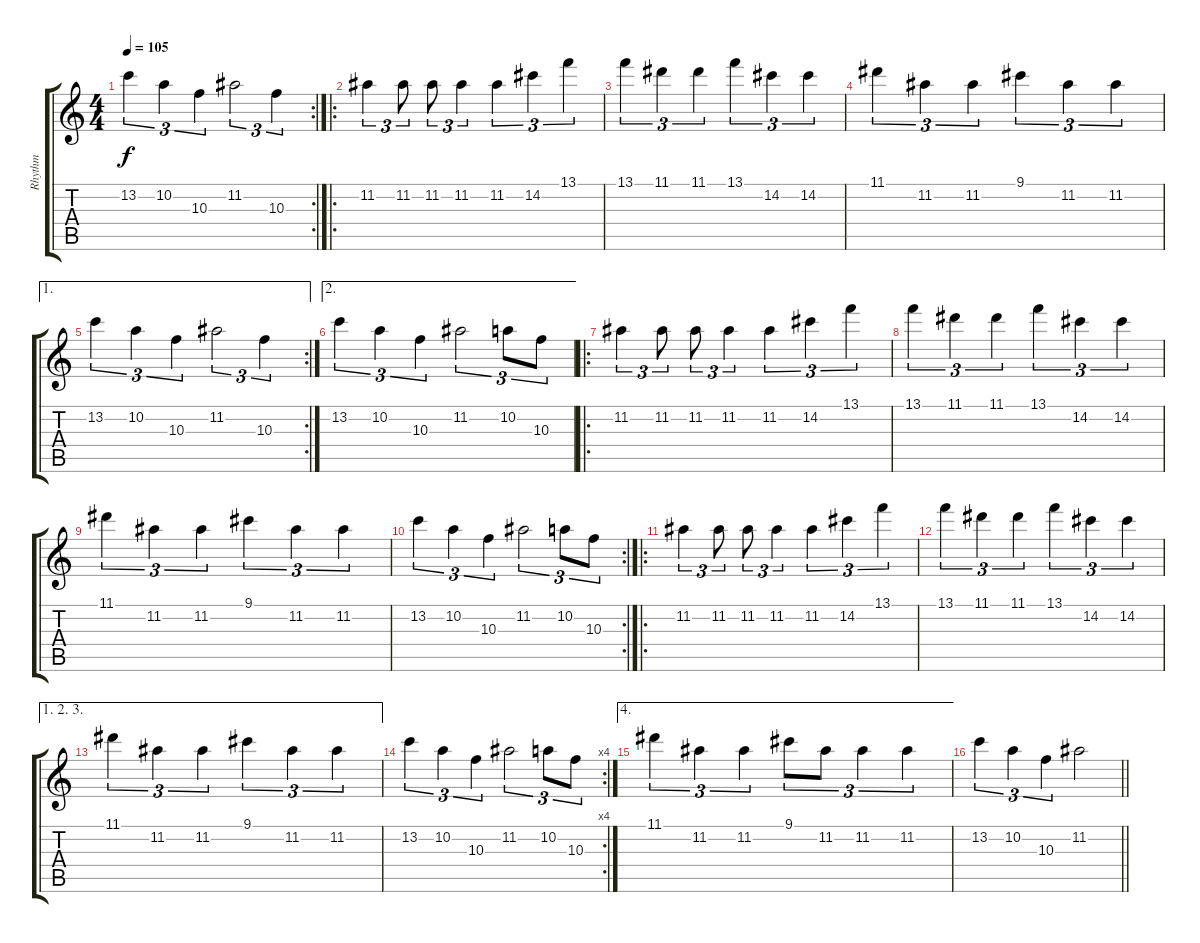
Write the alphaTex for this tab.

\track ("Rhythm" "Rhythm") {instrument distortionguitar}
\staff {score tabs}
\tuning (E4 B3 G3 D3 A2 E2) {hide}
\rc 2
\ts (4 4)
\tempo 105
\clef g2
\ks c
13.2.4{tu (3 2) dy f} 10.2.4{tu (3 2)} 10.3.4{tu (3 2)} 11.2.2{tu (3 2)} 10.3.4{tu (3 2)} |
\ro
11.2.4{tu (3 2)} 11.2.8{tu (3 2)} 11.2.8{tu (3 2)} 11.2.4{tu (3 2)} 11.2.4{tu (3 2)} 14.2.4{tu (3 2)} 13.1.4{tu (3 2)} |
13.1.4{tu (3 2)} 11.1.4{tu (3 2)} 11.1.4{tu (3 2)} 13.1.4{tu (3 2)} 14.2.4{tu (3 2)} 14.2.4{tu (3 2)} |
11.1.4{tu (3 2)} 11.2.4{tu (3 2)} 11.2.4{tu (3 2)} 9.1.4{tu (3 2)} 11.2.4{tu (3 2)} 11.2.4{tu (3 2)} |
\ae 1
\rc 2
13.2.4{tu (3 2)} 10.2.4{tu (3 2)} 10.3.4{tu (3 2)} 11.2.2{tu (3 2)} 10.3.4{tu (3 2)} |
\ae 2
13.2.4{tu (3 2)} 10.2.4{tu (3 2)} 10.3.4{tu (3 2)} 11.2.2{tu (3 2)} 10.2.8{tu (3 2)} 10.3.8{tu (3 2)} |
\ro
11.2.4{tu (3 2)} 11.2.8{tu (3 2)} 11.2.8{tu (3 2)} 11.2.4{tu (3 2)} 11.2.4{tu (3 2)} 14.2.4{tu (3 2)} 13.1.4{tu (3 2)} |
13.1.4{tu (3 2)} 11.1.4{tu (3 2)} 11.1.4{tu (3 2)} 13.1.4{tu (3 2)} 14.2.4{tu (3 2)} 14.2.4{tu (3 2)} |
11.1.4{tu (3 2)} 11.2.4{tu (3 2)} 11.2.4{tu (3 2)} 9.1.4{tu (3 2)} 11.2.4{tu (3 2)} 11.2.4{tu (3 2)} |
\rc 2
13.2.4{tu (3 2)} 10.2.4{tu (3 2)} 10.3.4{tu (3 2)} 11.2.2{tu (3 2)} 10.2.8{tu (3 2)} 10.3.8{tu (3 2)} |
\ro
11.2.4{tu (3 2)} 11.2.8{tu (3 2)} 11.2.8{tu (3 2)} 11.2.4{tu (3 2)} 11.2.4{tu (3 2)} 14.2.4{tu (3 2)} 13.1.4{tu (3 2)} |
13.1.4{tu (3 2)} 11.1.4{tu (3 2)} 11.1.4{tu (3 2)} 13.1.4{tu (3 2)} 14.2.4{tu (3 2)} 14.2.4{tu (3 2)} |
\ae (1 2 3)
11.1.4{tu (3 2)} 11.2.4{tu (3 2)} 11.2.4{tu (3 2)} 9.1.4{tu (3 2)} 11.2.4{tu (3 2)} 11.2.4{tu (3 2)} |
\rc 4
13.2.4{tu (3 2)} 10.2.4{tu (3 2)} 10.3.4{tu (3 2)} 11.2.2{tu (3 2)} 10.2.8{tu (3 2)} 10.3.8{tu (3 2)} |
\ae 4
11.1.4{tu (3 2)} 11.2.4{tu (3 2)} 11.2.4{tu (3 2)} 9.1.8{tu (3 2)} 11.2.8{tu (3 2)} 11.2.4{tu (3 2)} 11.2.4{tu (3 2)} |
\barLineRight lightlight
13.2.4{tu (3 2)} 10.2.4{tu (3 2)} 10.3.4{tu (3 2)} 11.2.2
